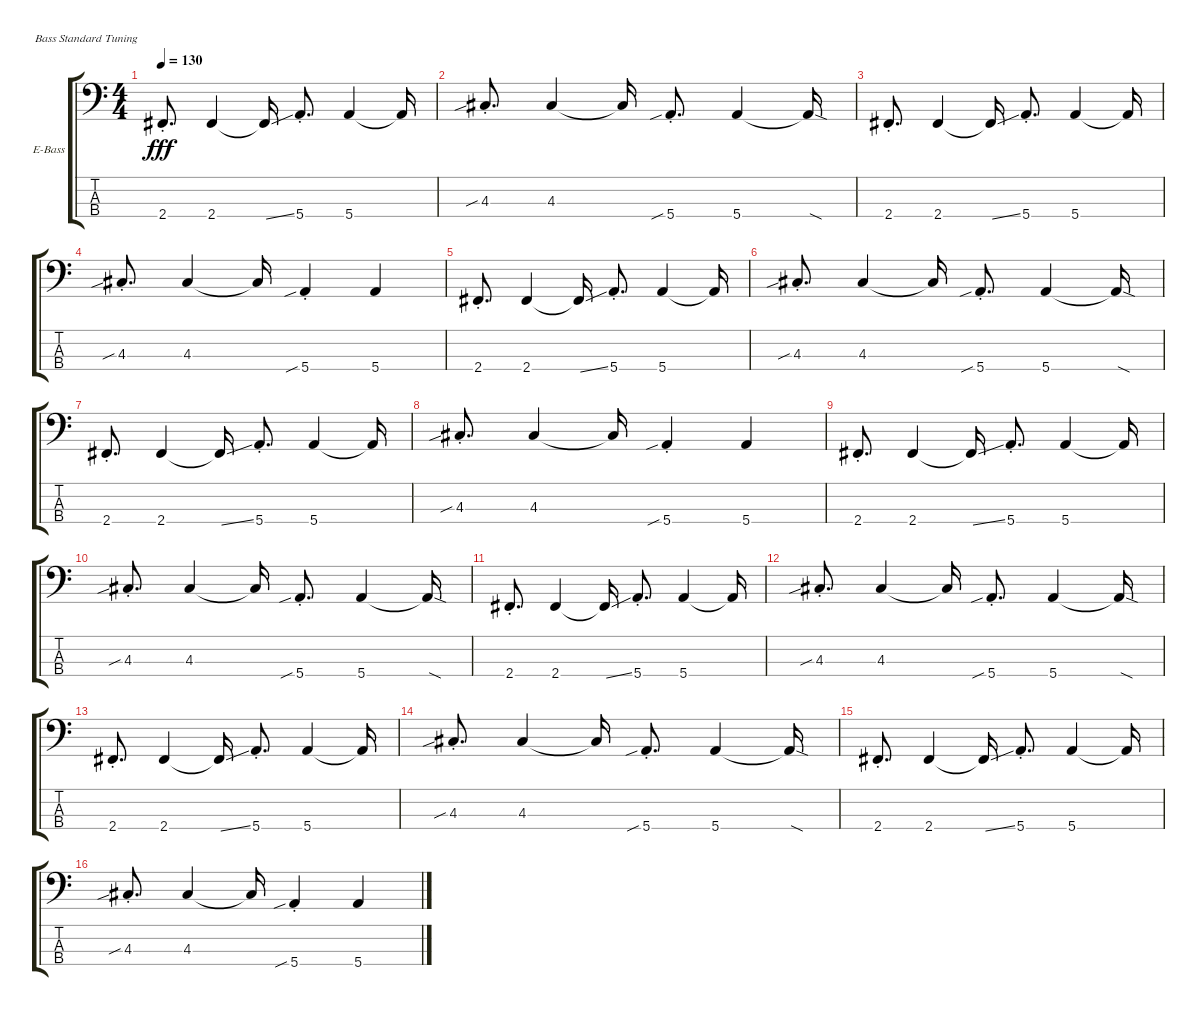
\defaultSystemsLayout 4
\bracketExtendMode groupsimilarinstruments
\firstSystemTrackNameOrientation horizontal
\otherSystemsTrackNameOrientation horizontal
\track ("O`Malley" "E-Bass") {instrument electricbassfinger}
\staff {score tabs}
\tuning (G2 D2 A1 E1)
\ts (4 4)
\tempo 130
\clef f4
\ks c
2.4{st}.8{d dy fff} 2.4.4 2.4{ss t}.16 5.4{st}.8{d} 5.4.4 5.4{t}.16 |
4.3{sib st}.8{d} 4.3.4 4.3{t}.16 5.4{sib st}.8{d} 5.4.4 5.4{sod t}.16 |
2.4{st}.8{d} 2.4.4 2.4{ss t}.16 5.4{st}.8{d} 5.4.4 5.4{t}.16 |
4.3{sib st}.8{d} 4.3.4 4.3{t}.16 5.4{sib st}.4 5.4.4 |
2.4{st}.8{d} 2.4.4 2.4{ss t}.16 5.4{st}.8{d} 5.4.4 5.4{t}.16 |
4.3{sib st}.8{d} 4.3.4 4.3{t}.16 5.4{sib st}.8{d} 5.4.4 5.4{sod t}.16 |
2.4{st}.8{d} 2.4.4 2.4{ss t}.16 5.4{st}.8{d} 5.4.4 5.4{t}.16 |
4.3{sib st}.8{d} 4.3.4 4.3{t}.16 5.4{sib st}.4 5.4.4 |
2.4{st}.8{d} 2.4.4 2.4{ss t}.16 5.4{st}.8{d} 5.4.4 5.4{t}.16 |
4.3{sib st}.8{d} 4.3.4 4.3{t}.16 5.4{sib st}.8{d} 5.4.4 5.4{sod t}.16 |
2.4{st}.8{d} 2.4.4 2.4{ss t}.16 5.4{st}.8{d} 5.4.4 5.4{t}.16 |
4.3{sib st}.8{d} 4.3.4 4.3{t}.16 5.4{sib st}.8{d} 5.4.4 5.4{sod t}.16 |
2.4{st}.8{d} 2.4.4 2.4{ss t}.16 5.4{st}.8{d} 5.4.4 5.4{t}.16 |
4.3{sib st}.8{d} 4.3.4 4.3{t}.16 5.4{sib st}.8{d} 5.4.4 5.4{sod t}.16 |
2.4{st}.8{d} 2.4.4 2.4{ss t}.16 5.4{st}.8{d} 5.4.4 5.4{t}.16 |
4.3{sib st}.8{d} 4.3.4 4.3{t}.16 5.4{sib st}.4 5.4.4
